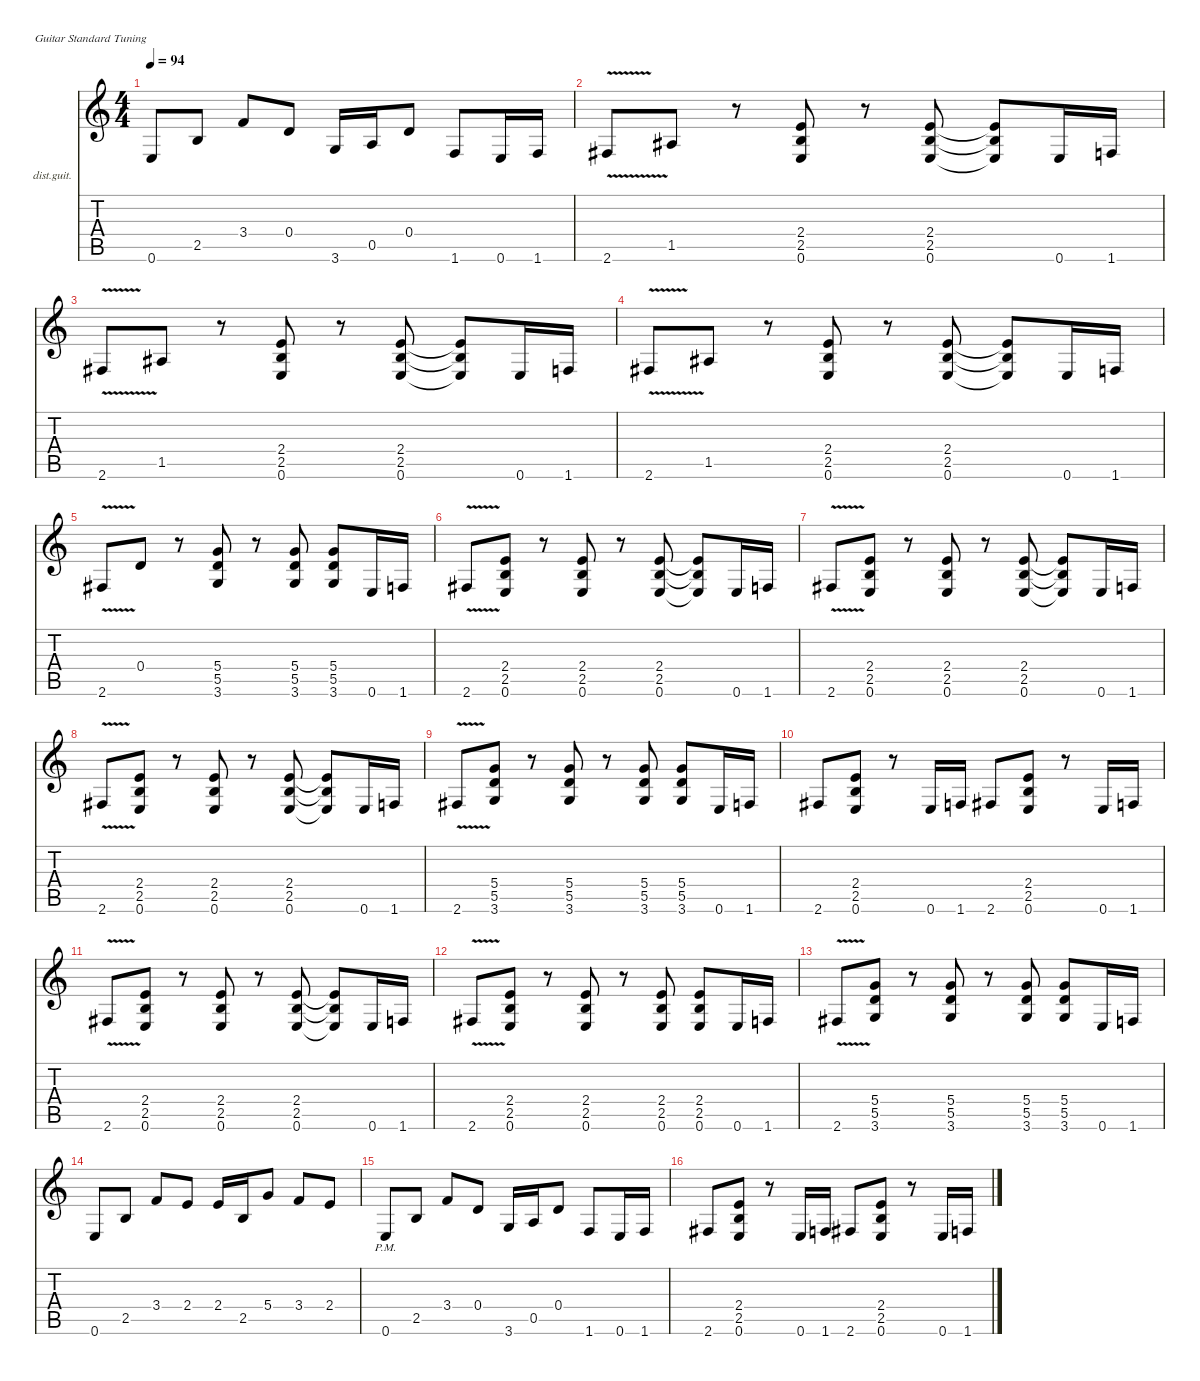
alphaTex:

\defaultSystemsLayout 4
\hideDynamics
\bracketExtendMode nobrackets
\firstSystemTrackNameOrientation horizontal
\otherSystemsTrackNameOrientation horizontal
\track ("James Hetfield" "dist.guit.") {instrument distortionguitar}
\staff {score tabs}
\tuning (E4 B3 G3 D3 A2 E2)
\ts (4 4)
\tempo 94
\clef g2
\ks c
0.6.8{dy f beam Up} 2.5.8{beam Up} 3.4.8{beam Up} 0.4.8{beam Up} 3.6.16{beam Up} 0.5.16{beam Up} 0.4.8{beam Up} 1.6.8{beam Up} 0.6.16{beam Up} 1.6.16{beam Up} |
2.6{v acc #}.8{beam Up} 1.5{acc #}.8{beam Up} r.8{beam Up} (2.4 2.5 0.6).8{beam Up} r.8{beam Up} (2.4 2.5 0.6).8{beam Up} (2.4{t} 2.5{t} 0.6{t}).8{beam Up} 0.6.16{beam Up} 1.6.16{beam Up} |
2.6{v acc #}.8{beam Up} 1.5{acc #}.8{beam Up} r.8{beam Up} (2.4 2.5 0.6).8{beam Up} r.8{beam Up} (2.4 2.5 0.6).8{beam Up} (2.4{t} 2.5{t} 0.6{t}).8{beam Up} 0.6.16{beam Up} 1.6.16{beam Up} |
2.6{v acc #}.8{beam Up} 1.5{acc #}.8{beam Up} r.8{beam Up} (2.4 2.5 0.6).8{beam Up} r.8{beam Up} (2.4 2.5 0.6).8{beam Up} (2.4{t} 2.5{t} 0.6{t}).8{beam Up} 0.6.16{beam Up} 1.6.16{beam Up} |
2.6{v acc #}.8{beam Up} 0.4.8{beam Up} r.8{beam Up} (5.4 5.5 3.6).8{beam Up} r.8{beam Up} (5.4 5.5 3.6).8{beam Up} (5.4 5.5 3.6).8{beam Up} 0.6.16{beam Up} 1.6.16{beam Up} |
2.6{v acc #}.8{beam Up} (2.4 2.5 0.6).8{beam Up} r.8{beam Up} (2.4 2.5 0.6).8{beam Up} r.8{beam Up} (2.4 2.5 0.6).8{beam Up} (2.4{t} 2.5{t} 0.6{t}).8{beam Up} 0.6.16{beam Up} 1.6.16{beam Up} |
2.6{v acc #}.8{beam Up} (2.4 2.5 0.6).8{beam Up} r.8{beam Up} (2.4 2.5 0.6).8{beam Up} r.8{beam Up} (2.4 2.5 0.6).8{beam Up} (2.4{t} 2.5{t} 0.6{t}).8{beam Up} 0.6.16{beam Up} 1.6.16{beam Up} |
2.6{v acc #}.8{beam Up} (2.4 2.5 0.6).8{beam Up} r.8{beam Up} (2.4 2.5 0.6).8{beam Up} r.8{beam Up} (2.4 2.5 0.6).8{beam Up} (2.4{t} 2.5{t} 0.6{t}).8{beam Up} 0.6.16{beam Up} 1.6.16{beam Up} |
2.6{v acc #}.8{beam Up} (5.4 5.5 3.6).8{beam Up} r.8{beam Up} (5.4 5.5 3.6).8{beam Up} r.8{beam Up} (5.4 5.5 3.6).8{beam Up} (5.4 5.5 3.6).8{beam Up} 0.6.16{beam Up} 1.6.16{beam Up} |
2.6{acc #}.8{beam Up} (2.4 2.5 0.6).8{beam Up} r.8{beam Up} 0.6.16{beam Up} 1.6.16{beam Up} 2.6{acc #}.8{beam Up} (2.4 2.5 0.6).8{beam Up} r.8{beam Up} 0.6.16{beam Up} 1.6.16{beam Up} |
2.6{v acc #}.8{beam Up} (2.4 2.5 0.6).8{beam Up} r.8{beam Up} (2.4 2.5 0.6).8{beam Up} r.8{beam Up} (2.4 2.5 0.6).8{beam Up} (2.4{t} 2.5{t} 0.6{t}).8{beam Up} 0.6.16{beam Up} 1.6.16{beam Up} |
2.6{v acc #}.8{beam Up} (2.4 2.5 0.6).8{beam Up} r.8{beam Up} (2.4 2.5 0.6).8{beam Up} r.8{beam Up} (2.4 2.5 0.6).8{beam Up} (2.4 2.5 0.6).8{beam Up} 0.6.16{beam Up} 1.6.16{beam Up} |
2.6{v acc #}.8{beam Up} (5.4 5.5 3.6).8{beam Up} r.8{beam Up} (5.4 5.5 3.6).8{beam Up} r.8{beam Up} (5.4 5.5 3.6).8{beam Up} (5.4 5.5 3.6).8{beam Up} 0.6.16{beam Up} 1.6.16{beam Up} |
0.6.8{beam Up} 2.5.8{beam Up} 3.4.8{beam Up} 2.4.8{beam Up} 2.4.16{beam Up} 2.5.16{beam Up} 5.4.8{beam Up} 3.4.8{beam Up} 2.4.8{beam Up} |
0.6{pm}.8{beam Up} 2.5.8{beam Up} 3.4.8{beam Up} 0.4.8{beam Up} 3.6.16{beam Up} 0.5.16{beam Up} 0.4.8{beam Up} 1.6.8{beam Up} 0.6.16{beam Up} 1.6.16{beam Up} |
2.6{acc #}.8{beam Up} (2.4 2.5 0.6).8{beam Up} r.8{beam Up} 0.6.16{beam Up} 1.6.16{beam Up} 2.6{acc #}.8{beam Up} (2.4 2.5 0.6).8{beam Up} r.8{beam Up} 0.6.16{beam Up} 1.6.16{beam Up}
